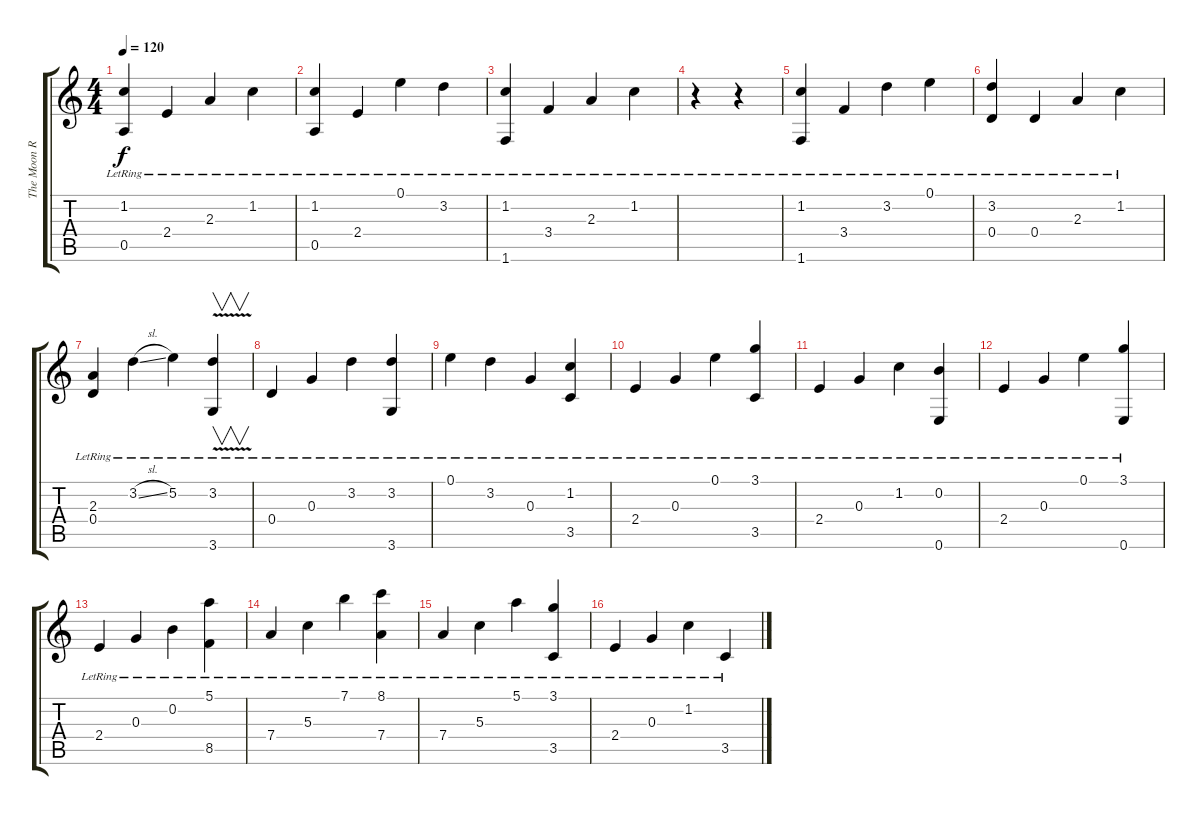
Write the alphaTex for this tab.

\track ("The Moon Represents My Heart" "The Moon R") {instrument acousticguitarsteel}
\staff {score tabs}
\tuning (E4 B3 G3 D3 A2 E2) {hide}
\ts (4 4)
\tempo 120
\clef g2
\ks c
(1.2 0.5{lr}).4{dy f} 2.4{lr}.4 2.3{lr}.4 1.2{lr}.4 |
(1.2 0.5{lr}).4 2.4{lr}.4 0.1{lr}.4 3.2{lr}.4 |
(1.2 1.6{lr}).4 3.4{lr}.4 2.3{lr}.4 1.2{lr}.4 |
r.4 r.4 |
(1.2 1.6{lr}).4 3.4{lr}.4 3.2{lr}.4 0.1{lr}.4 |
(3.2{lr} 0.4).4 0.4{lr}.4 2.3{lr}.4 1.2{lr}.4 |
(2.3 0.4{lr}).4 3.2{sl lr}.4 5.2{lr}.4 (3.2{v lr} 3.6).4{v} |
0.4{lr}.4 0.3{lr}.4 3.2{lr}.4 (3.2 3.6{lr}).4 |
0.1{lr}.4 3.2{lr}.4 0.3{lr}.4 (1.2{lr} 3.5).4 |
2.4{lr}.4 0.3{lr}.4 0.1{lr}.4 (3.1 3.5{lr}).4 |
2.4{lr}.4 0.3{lr}.4 1.2{lr}.4 (0.2{lr} 0.6{lr}).4 |
2.4{lr}.4 0.3{lr}.4 0.1{lr}.4 (3.1{lr} 0.6).4 |
2.4{lr}.4 0.3{lr}.4 0.2{lr}.4 (5.1 8.5{lr}).4 |
7.4{lr}.4 5.3{lr}.4 7.1{lr}.4 (8.1 7.4{lr}).4 |
7.4{lr}.4 5.3{lr}.4 5.1{lr}.4 (3.1{lr} 3.5{lr}).4 |
2.4{lr}.4 0.3{lr}.4 1.2{lr}.4 3.5{lr}.4
